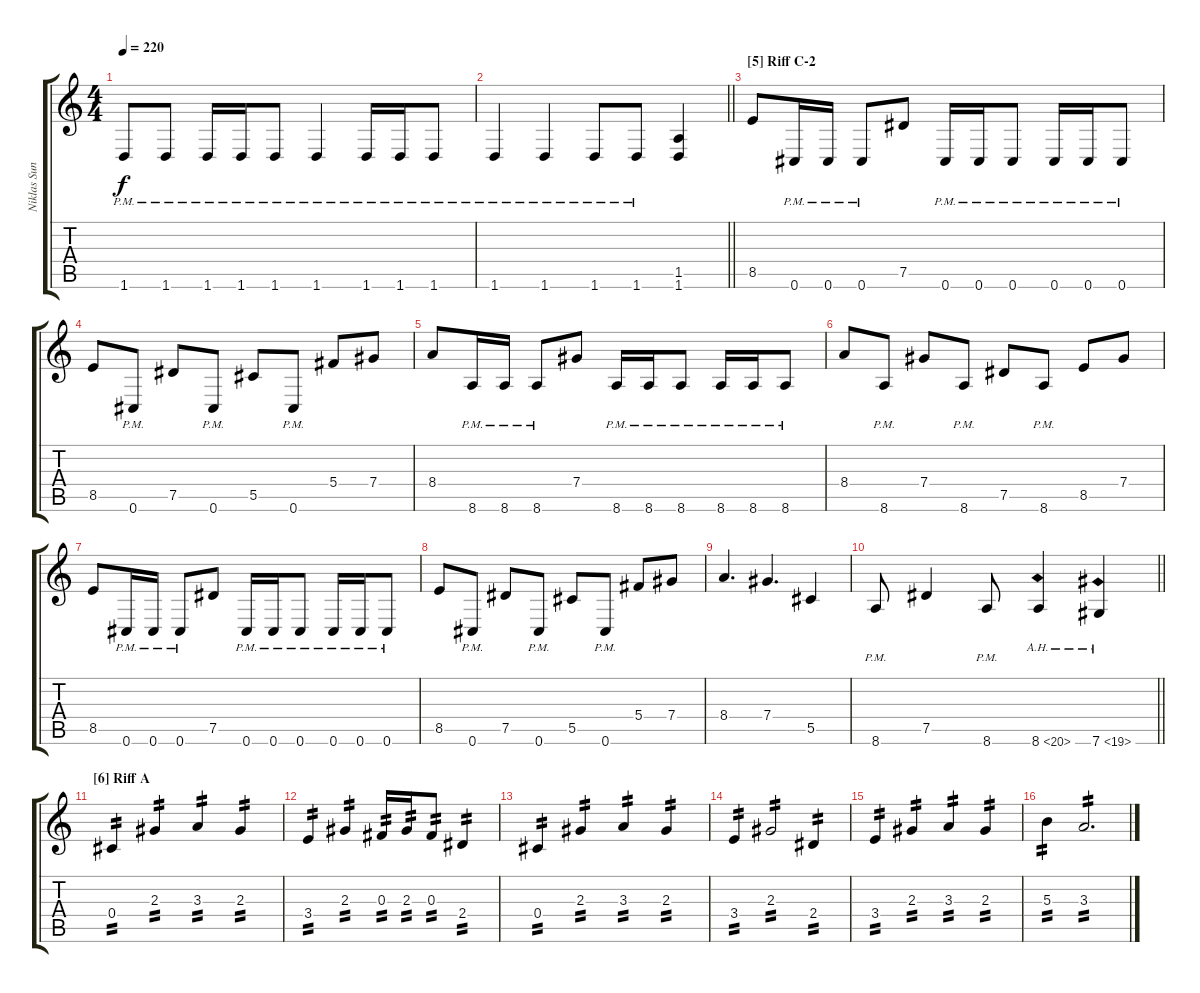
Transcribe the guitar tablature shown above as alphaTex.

\track ("Niklas Sundin" "Niklas Sun") {instrument distortionguitar}
\staff {score tabs}
\tuning (Eb4 Bb3 Gb3 Db3 Ab2 Db2) {hide}
\ts (4 4)
\tempo 220
\clef g2
\ks c
1.6{pm}.8{dy f} 1.6{pm}.8 1.6{pm}.16 1.6{pm}.16 1.6{pm}.8 1.6{pm}.4 1.6{pm}.16 1.6{pm}.16 1.6{pm}.8 |
\barLineRight lightlight
1.6{pm}.4 1.6{pm}.4 1.6{pm}.8 1.6{pm}.8 (1.5 1.6).4 |
\section ("" "[5] Riff C-2")
8.5.8 0.6{pm}.16 0.6{pm}.16 0.6{pm}.8 7.5.8 0.6{pm}.16 0.6{pm}.16 0.6{pm}.8 0.6{pm}.16 0.6{pm}.16 0.6{pm}.8 |
8.5.8 0.6{pm}.8 7.5.8 0.6{pm}.8 5.5.8 0.6{pm}.8 5.4.8 7.4.8 |
8.4.8 8.6{pm}.16 8.6{pm}.16 8.6{pm}.8 7.4.8 8.6{pm}.16 8.6{pm}.16 8.6{pm}.8 8.6{pm}.16 8.6{pm}.16 8.6{pm}.8 |
8.4.8 8.6{pm}.8 7.4.8 8.6{pm}.8 7.5.8 8.6{pm}.8 8.5.8 7.4.8 |
8.5.8 0.6{pm}.16 0.6{pm}.16 0.6{pm}.8 7.5.8 0.6{pm}.16 0.6{pm}.16 0.6{pm}.8 0.6{pm}.16 0.6{pm}.16 0.6{pm}.8 |
8.5.8 0.6{pm}.8 7.5.8 0.6{pm}.8 5.5.8 0.6{pm}.8 5.4.8 7.4.8 |
8.4.4{d} 7.4.4{d} 5.5.4 |
\barLineRight lightlight
8.6{pm}.8 7.5.4 8.6{pm}.8 8.6{ah 12}.4 7.6{ah 12}.4 |
\section ("" "[6] Riff A")
0.4.4{tp 2} 2.3.4{tp 2} 3.3.4{tp 2} 2.3.4{tp 2} |
3.4.4{tp 2} 2.3.4{tp 2} 0.3.16{tp 2} 2.3.16{tp 2} 0.3.8{tp 2} 2.4.4{tp 2} |
0.4.4{tp 2} 2.3.4{tp 2} 3.3.4{tp 2} 2.3.4{tp 2} |
3.4.4{tp 2} 2.3.2{tp 2} 2.4.4{tp 2} |
3.4.4{tp 2} 2.3.4{tp 2} 3.3.4{tp 2} 2.3.4{tp 2} |
5.3.4{tp 2} 3.3.2{d tp 2}
